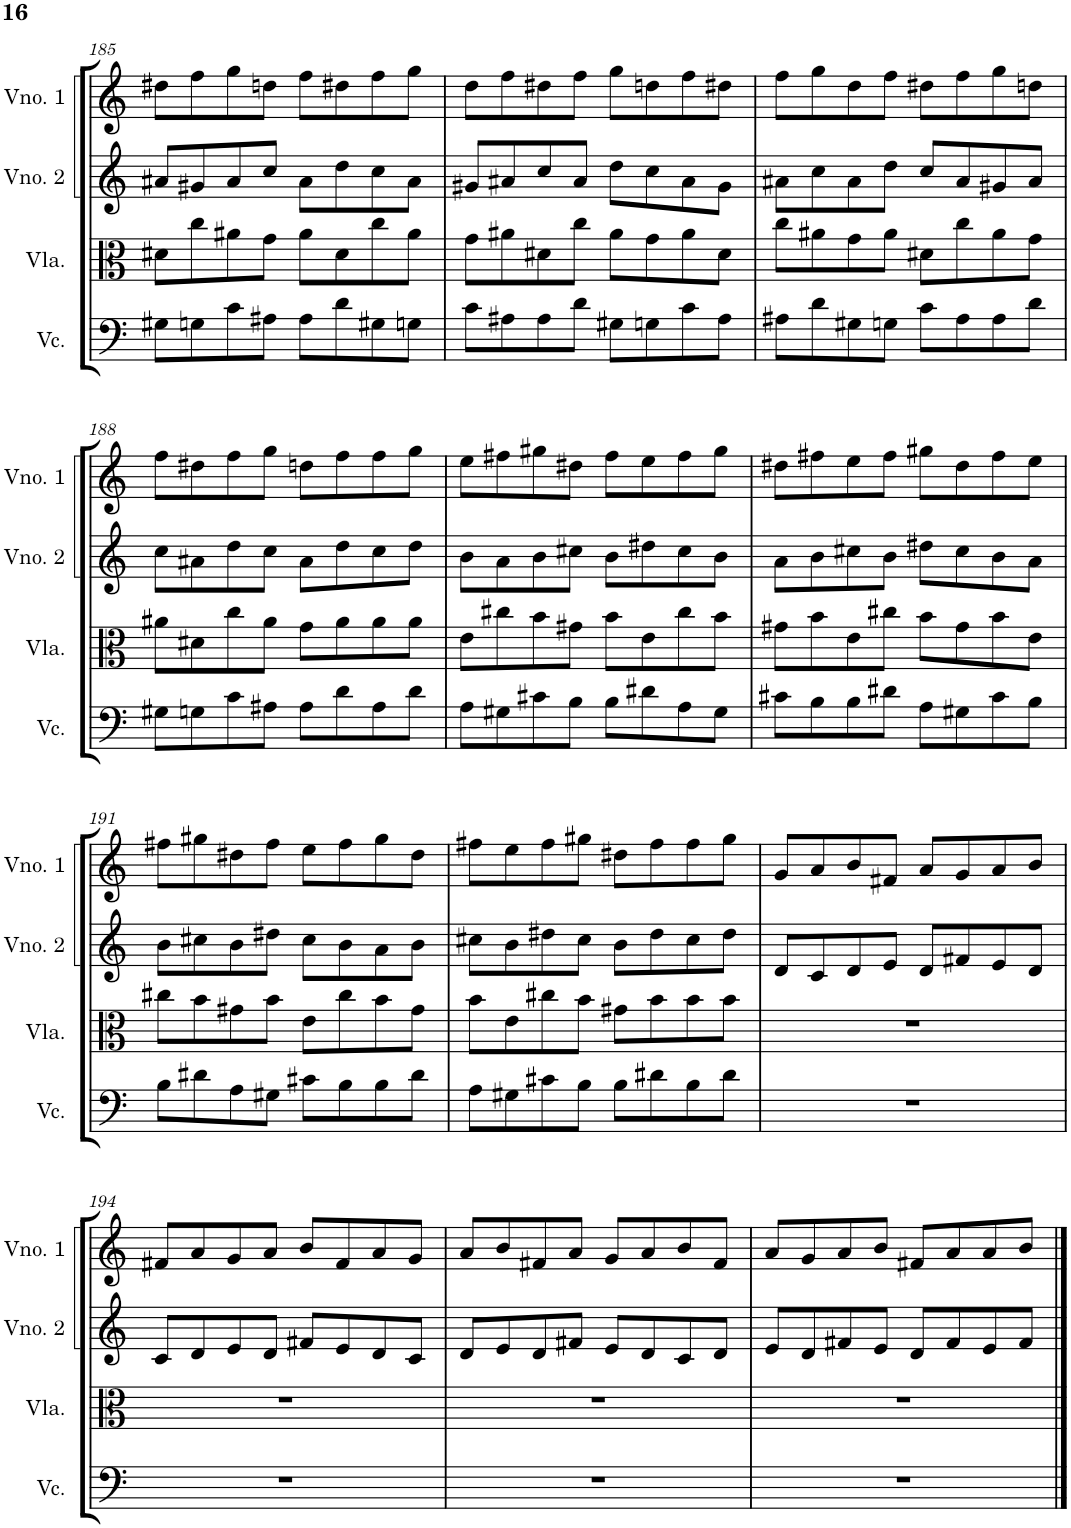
**kern	**kern	**kern	**kern
*part4	*part3	*part2	*part1
*staff4	*staff3	*staff2	*staff1
*I"Violoncelo	*I"Viola	*I"Violino 2	*I"Violino 1
*I'Vc.	*I'Vla.	*I'Vno. 2	*I'Vno. 1
!!LO:PB:g=z
*clefF4	*clefC3	*clefG2	*clefG2
*k[]	*k[]	*k[]	*k[]
*M4/4	*M4/4	*M4/4	*M4/4
=185	=185	=185	=185
8G#X\L	8d#X\L	8a#X/L	8dd#X\L
8Gn\	8cc\	8g#X/	8ff\
8c\	8a#X\	8a#/	8gg\
8A#X\J	8g\J	8cc/J	8ddn\J
8A#\L	8a#\L	8a#\L	8ff\L
8d\	8d#\	8dd\	8dd#X\
8G#X\	8cc\	8cc\	8ff\
8Gn\J	8a#\J	8a#\J	8gg\J
=186	=186	=186	=186
8c\L	8g\L	8g#X/L	8dd\L
8A#X\	8a#X\	8a#X/	8ff\
8A#\	8d#X\	8cc/	8dd#X\
8d\J	8cc\J	8a#/J	8ff\J
8G#X\L	8a#\L	8dd\L	8gg\L
8Gn\	8g\	8cc\	8ddn\
8c\	8a#\	8a#\	8ff\
8A#\J	8d#\J	8g#\J	8dd#X\J
=187	=187	=187	=187
8A#X\L	8cc\L	8a#X\L	8ff\L
8d\	8a#X\	8cc\	8gg\
8G#X\	8g\	8a#\	8dd\
8Gn\J	8a#\J	8dd\J	8ff\J
8c\L	8d#X\L	8cc/L	8dd#X\L
8A#\	8cc\	8a#/	8ff\
8A#\	8a#\	8g#X/	8gg\
8d\J	8g\J	8a#/J	8ddn\J
!!LO:LB:g=z
=188	=188	=188	=188
8G#X\L	8a#X\L	8cc\L	8ff\L
8Gn\	8d#X\	8a#X\	8dd#X\
8c\	8cc\	8dd\	8ff\
8A#X\J	8a#\J	8cc\J	8gg\J
8A#\L	8g\L	8a#\L	8ddn\L
8d\	8a#\	8dd\	8ff\
8A#\	8a#\	8cc\	8ff\
8d\J	8a#\J	8dd\J	8gg\J
=189	=189	=189	=189
8A\L	8e\L	8b\L	8ee\L
8G#X\	8cc#X\	8a\	8ff#X\
8c#X\	8b\	8b\	8gg#X\
8B\J	8g#X\J	8cc#X\J	8dd#X\J
8B\L	8b\L	8b\L	8ff#\L
8d#X\	8e\	8dd#X\	8ee\
8A\	8cc#\	8cc#\	8ff#\
8G#\J	8b\J	8b\J	8gg#\J
=190	=190	=190	=190
8c#X\L	8g#X\L	8a\L	8dd#X\L
8B\	8b\	8b\	8ff#X\
8B\	8e\	8cc#X\	8ee\
8d#X\J	8cc#X\J	8b\J	8ff#\J
8A\L	8b\L	8dd#X\L	8gg#X\L
8G#X\	8g#\	8cc#\	8dd#\
8c#\	8b\	8b\	8ff#\
8B\J	8e\J	8a\J	8ee\J
!!LO:LB:g=z
=191	=191	=191	=191
8B\L	8cc#X\L	8b\L	8ff#X\L
8d#X\	8b\	8cc#X\	8gg#X\
8A\	8g#X\	8b\	8dd#X\
8G#X\J	8b\J	8dd#X\J	8ff#\J
8c#X\L	8e\L	8cc#\L	8ee\L
8B\	8cc#\	8b\	8ff#\
8B\	8b\	8a\	8gg#\
8d#\J	8g#\J	8b\J	8dd#\J
=192	=192	=192	=192
8A\L	8b\L	8cc#X\L	8ff#X\L
8G#X\	8e\	8b\	8ee\
8c#X\	8cc#X\	8dd#X\	8ff#\
8B\J	8b\J	8cc#\J	8gg#X\J
8B\L	8g#X\L	8b\L	8dd#X\L
8d#X\	8b\	8dd#\	8ff#\
8B\	8b\	8cc#\	8ff#\
8d#\J	8b\J	8dd#\J	8gg#\J
=193	=193	=193	=193
1r	1r	8d/L	8g/L
.	.	8c/	8a/
.	.	8d/	8b/
.	.	8e/J	8f#X/J
.	.	8d/L	8a/L
.	.	8f#X/	8g/
.	.	8e/	8a/
.	.	8d/J	8b/J
!!LO:LB:g=z
=194	=194	=194	=194
1r	1r	8c/L	8f#X/L
.	.	8d/	8a/
.	.	8e/	8g/
.	.	8d/J	8a/J
.	.	8f#X/L	8b/L
.	.	8e/	8f#/
.	.	8d/	8a/
.	.	8c/J	8g/J
=195	=195	=195	=195
1r	1r	8d/L	8a/L
.	.	8e/	8b/
.	.	8d/	8f#X/
.	.	8f#X/J	8a/J
.	.	8e/L	8g/L
.	.	8d/	8a/
.	.	8c/	8b/
.	.	8d/J	8f#/J
=196	=196	=196	=196
1r	1r	8e/L	8a/L
.	.	8d/	8g/
.	.	8f#X/	8a/
.	.	8e/J	8b/J
.	.	8d/L	8f#X/L
.	.	8f#/	8a/
.	.	8e/	8a/
.	.	8f#/J	8b/J
==	==	==	==
*-	*-	*-	*-
